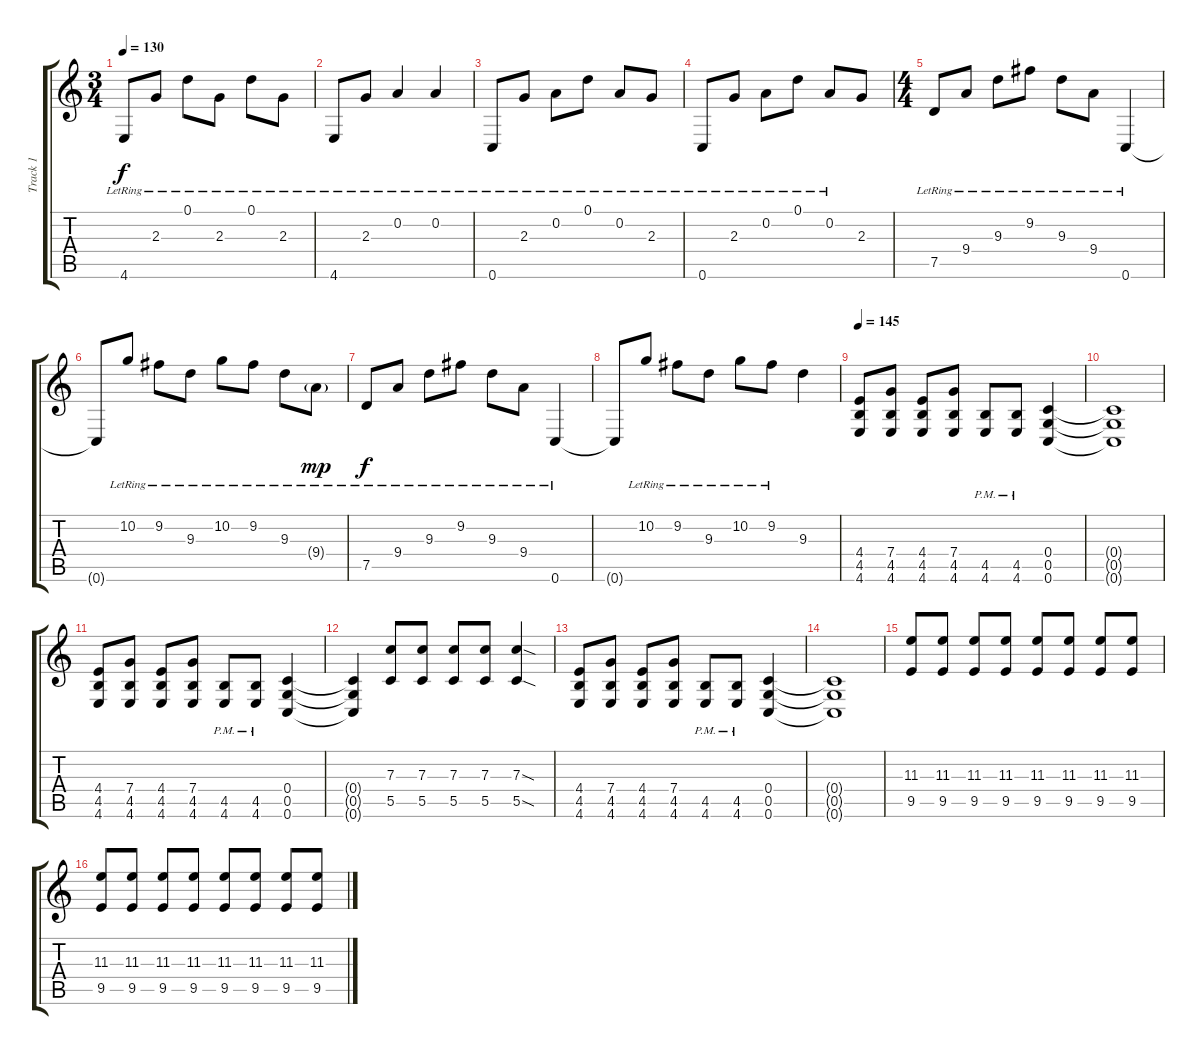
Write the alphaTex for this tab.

\track ("Track 1" "Track 1") {instrument distortionguitar}
\staff {score tabs}
\tuning (D4 A3 F3 C3 G2 C2) {hide}
\ts (3 4)
\tempo 130
\clef g2
\ks c
4.6{lr}.8{dy f} 2.3{lr}.8 0.1{lr}.8 2.3{lr}.8 0.1{lr}.8 2.3{lr}.8 |
4.6{lr}.8 2.3{lr}.8 0.2{lr}.4 0.2{lr}.4 |
0.6{lr}.8 2.3{lr}.8 0.2{lr}.8 0.1{lr}.8 0.2{lr}.8 2.3{lr}.8 |
0.6{lr}.8 2.3{lr}.8 0.2{lr}.8 0.1{lr}.8 0.2{lr}.8 2.3.8 |
\ts (4 4)
7.5{lr}.8 9.4{lr}.8 9.3{lr}.8 9.2{lr}.8 9.3{lr}.8 9.4{lr}.8 0.6{lr}.4 |
0.6{t}.8 10.2{lr}.8 9.2{lr}.8 9.3{lr}.8 10.2{lr}.8 9.2{lr}.8 9.3{lr}.8 9.4{g lr}.8{dy mp} |
7.5{lr}.8{dy f} 9.4{lr}.8 9.3{lr}.8 9.2{lr}.8 9.3{lr}.8 9.4{lr}.8 0.6{lr}.4 |
0.6{t}.8 10.2{lr}.8 9.2{lr}.8 9.3{lr}.8 10.2{lr}.8 9.2{lr}.8 9.3.4 |
\tempo 145
(4.4 4.5 4.6).8{volume 14 balance 13 instrument distortionguitar} (7.4 4.5 4.6).8 (4.4 4.5 4.6).8 (7.4 4.5 4.6).8 (4.5{pm} 4.6{pm}).8 (4.5{pm} 4.6{pm}).8 (0.4 0.5 0.6).4 |
(0.4{t} 0.5{t} 0.6{t}).1 |
(4.4 4.5 4.6).8 (7.4 4.5 4.6).8 (4.4 4.5 4.6).8 (7.4 4.5 4.6).8 (4.5{pm} 4.6{pm}).8 (4.5{pm} 4.6{pm}).8 (0.4 0.5 0.6).4 |
(0.4{t} 0.5{t} 0.6{t}).4 (7.3 5.5).8 (7.3 5.5).8 (7.3 5.5).8 (7.3 5.5).8 (7.3{sod} 5.5{sod}).4 |
(4.4 4.5 4.6).8 (7.4 4.5 4.6).8 (4.4 4.5 4.6).8 (7.4 4.5 4.6).8 (4.5{pm} 4.6{pm}).8 (4.5{pm} 4.6{pm}).8 (0.4 0.5 0.6).4 |
(0.4{t} 0.5{t} 0.6{t}).1 |
(11.3 9.5).8 (11.3 9.5).8 (11.3 9.5).8 (11.3 9.5).8 (11.3 9.5).8 (11.3 9.5).8 (11.3 9.5).8 (11.3 9.5).8 |
(11.3 9.5).8 (11.3 9.5).8 (11.3 9.5).8 (11.3 9.5).8 (11.3 9.5).8 (11.3 9.5).8 (11.3 9.5).8 (11.3 9.5).8
